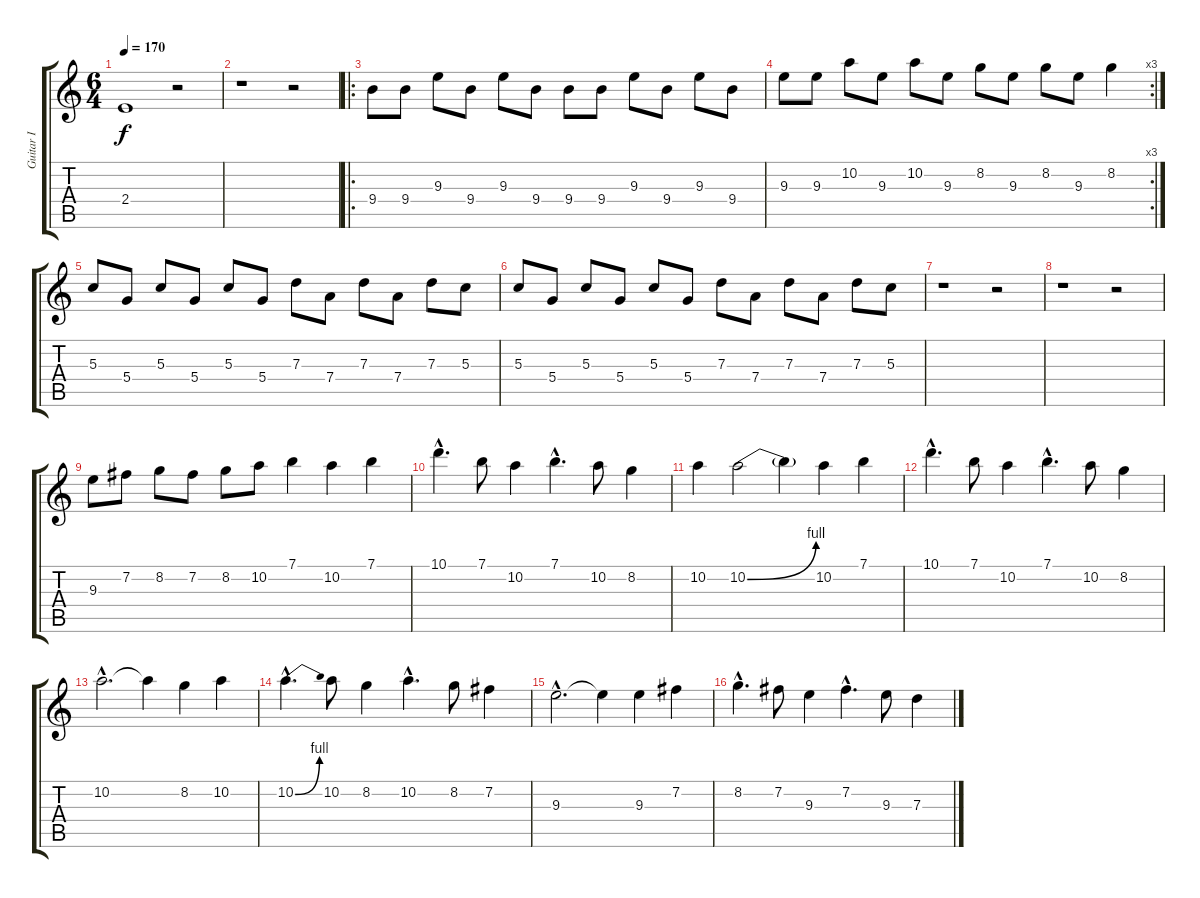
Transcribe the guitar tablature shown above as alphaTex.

\track ("Guitar I" "Guitar I") {instrument distortionguitar}
\staff {score tabs}
\tuning (E4 B3 G3 D3 A2 E2) {hide}
\ts (6 4)
\tempo 170
\clef g2
\ks c
2.4.1{dy f} r.2 |
r.1 r.2 |
\ro
9.4.8{instrument electricguitarmuted} 9.4.8 9.3.8 9.4.8 9.3.8 9.4.8 9.4.8 9.4.8 9.3.8 9.4.8 9.3.8 9.4.8 |
\rc 3
9.3.8 9.3.8 10.2.8 9.3.8 10.2.8 9.3.8 8.2.8 9.3.8 8.2.8 9.3.8 8.2.4 |
5.3.8 5.4.8 5.3.8 5.4.8 5.3.8 5.4.8 7.3.8 7.4.8 7.3.8 7.4.8 7.3.8 5.3.8 |
5.3.8 5.4.8 5.3.8 5.4.8 5.3.8 5.4.8 7.3.8 7.4.8 7.3.8 7.4.8 7.3.8 5.3.8 |
r.1 r.2 |
r.1 r.2 |
9.3.8{volume 10 instrument electricguitarjazz} 7.2.8 8.2.8 7.2.8 8.2.8 10.2.8 7.1.4 10.2.4 7.1.4 |
10.1{hac}.4{d} 7.1.8 10.2.4 7.1{hac}.4{d} 10.2.8 8.2.4 |
10.2.4 10.2{be (bend 0 0 60 4)}.2 10.2{t}.4 10.2.4 7.1.4 |
10.1{hac}.4{d} 7.1.8 10.2.4 7.1{hac}.4{d} 10.2.8 8.2.4 |
10.2{hac}.2{d} 10.2{t}.4 8.2.4 10.2.4 |
10.2{be (bend 0 0 60 4) hac}.4{d} 10.2.8 8.2.4 10.2{hac}.4{d} 8.2.8 7.2.4 |
9.3{hac}.2{d} 9.3{t}.4 9.3.4 7.2.4 |
8.2{hac}.4{d} 7.2.8 9.3.4 7.2{hac}.4{d} 9.3.8 7.3.4
